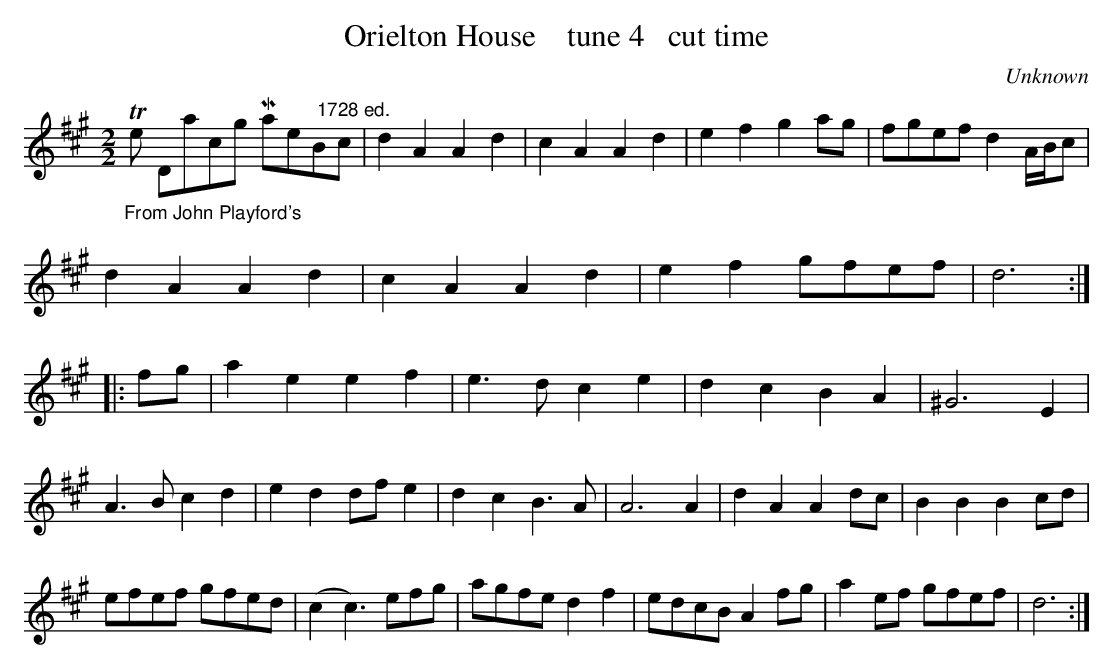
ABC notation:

X:1
T:Orielton House    tune 4   cut time
C:Unknown
M:2/2
L:1/8
K:A
"_From John Playford's "The Dancing Master"  1728 ed."Bc|d2A2A2d2|c2A2A2d2|e2f2g2ag|fgef d2A/2B/2c|
d2A2A2d2|c2A2A2d2|e2f2gfef|d6:|
|:fg|a2e2e2f2|e3d c2e2|d2c2B2A2|^G6E2|
A3B c2d2|e2d2df e2|d2c2B3A|A6A2|d2A2A2dc|B2B2B2cd|
efef gfed|(c2c3)efg|agfe d2f2|edcB A2fg|a2ef gfef|d6:|
